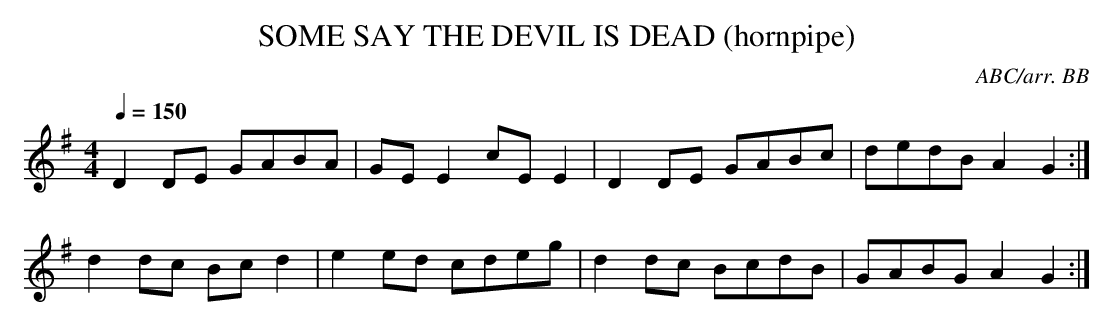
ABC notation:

X:1
T:SOME SAY THE DEVIL IS DEAD (hornpipe)
C:ABC/arr. BB
M:4/4
L:1/8
Q:1/4=150
K:G
D2DE GABA|GEE2 cEE2|D2DE GABc|dedB A2 G2 :|
d2dc Bcd2|e2ed cdeg|d2dc BcdB|GABG A2 G2 :|
